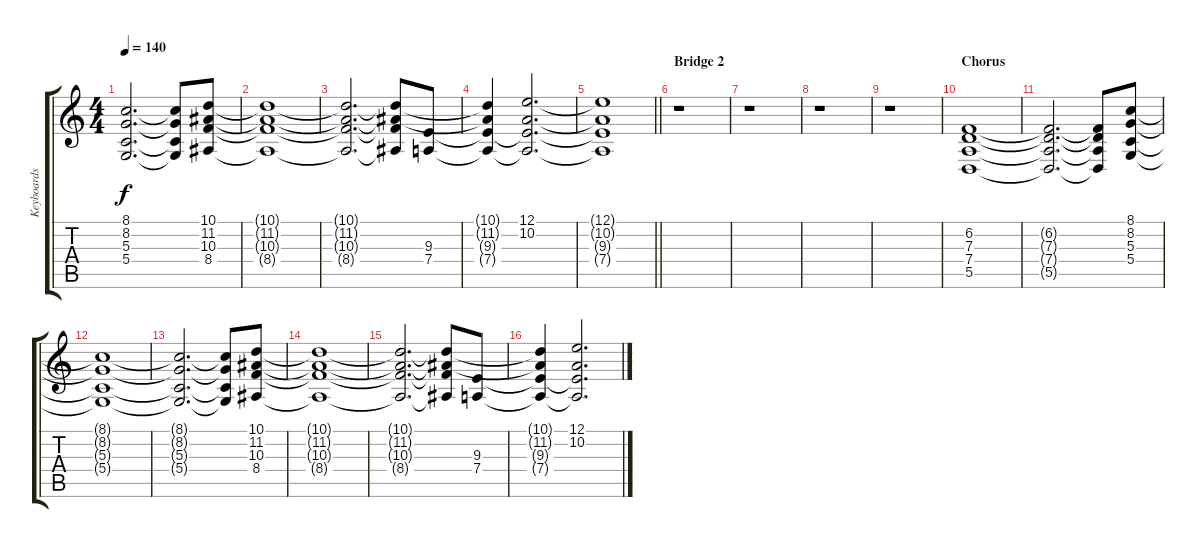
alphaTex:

\track ("Keyboards" "Keyboards") {instrument tremolostrings}
\staff {score tabs}
\tuning (E4 B3 G3 D3 A2 E2) {hide}
\ts (4 4)
\tempo 140
\clef g2
\ks c
(8.1{t} 8.2{t} 5.3{t} 5.4{t}).2{d dy f} (8.1{t} 8.2{t} 5.3{t} 5.4{t}).8 (10.1 11.2 10.3 8.4).8 |
(10.1{t} 11.2{t} 10.3{t} 8.4{t}).1 |
(10.1{t} 11.2{t} 10.3{t} 8.4{t}).2{d} (10.1{t} 11.2{t} 10.3{t} 8.4{t}).8 (9.3 7.4).8 |
(10.1{t} 11.2{t} 9.3{t} 7.4{t}).4 (12.1 10.2 9.3{t} 7.4{t}).2{d} |
\barLineRight lightlight
(12.1{t} 10.2{t} 9.3{t} 7.4{t}).1 |
\section ("" "Bridge 2")
r.1 |
r.1 |
r.1 |
r.1 |
\section ("" "Chorus")
(6.2 7.3 7.4 5.5).1 |
(6.2{t} 7.3{t} 7.4{t} 5.5{t}).2{d} (6.2{t} 7.3{t} 7.4{t} 5.5{t}).8 (8.1 8.2 5.3 5.4).8 |
(8.1{t} 8.2{t} 5.3{t} 5.4{t}).1 |
(8.1{t} 8.2{t} 5.3{t} 5.4{t}).2{d} (8.1{t} 8.2{t} 5.3{t} 5.4{t}).8 (10.1 11.2 10.3 8.4).8 |
(10.1{t} 11.2{t} 10.3{t} 8.4{t}).1 |
(10.1{t} 11.2{t} 10.3{t} 8.4{t}).2{d} (10.1{t} 11.2{t} 10.3{t} 8.4{t}).8 (9.3 7.4).8 |
(10.1{t} 11.2{t} 9.3{t} 7.4{t}).4 (12.1 10.2 9.3{t} 7.4{t}).2{d}
